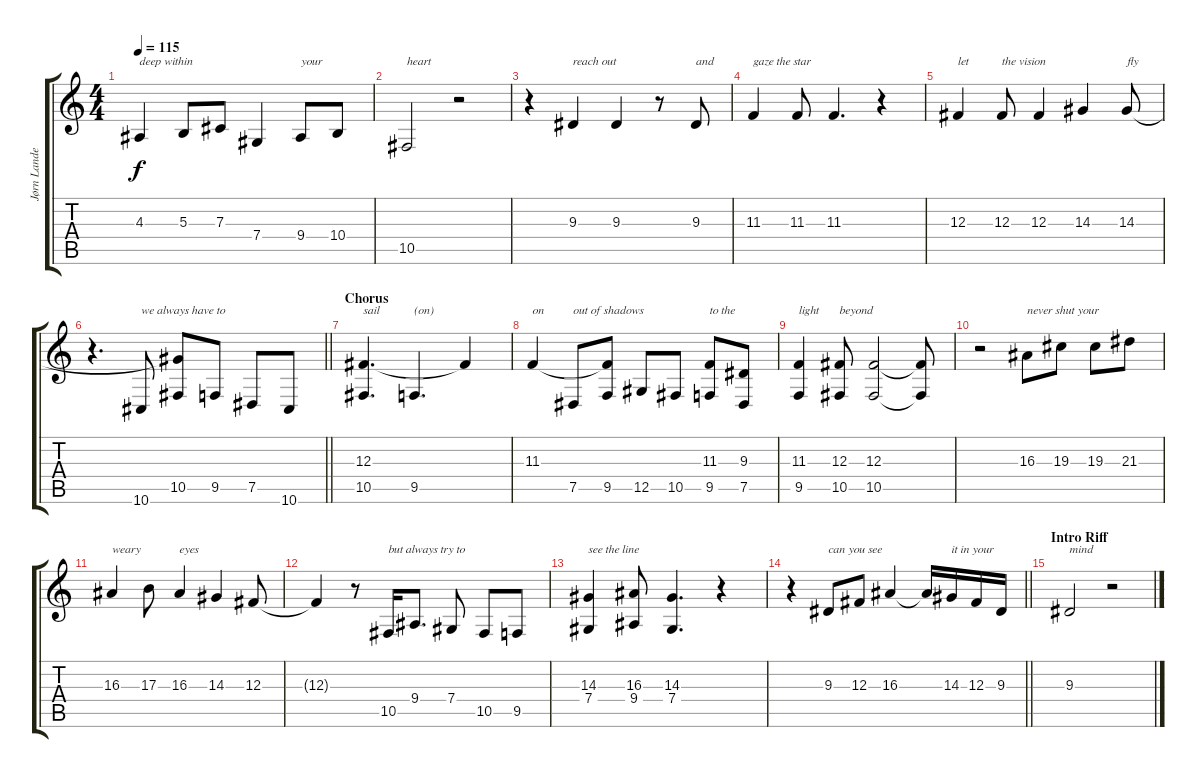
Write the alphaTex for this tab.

\track ("Jørn Lande (Vocals)" "Jørn Lande") {instrument lead6voice}
\staff {score tabs}
\tuning (Eb4 Bb3 Gb3 Db3 Ab2 Eb2) {hide}
\ts (4 4)
\tempo 115
\clef g2
\ks c
4.3.4{txt "deep within " dy f} 5.3.8 7.3.8 7.4.4 9.4.8{txt "your"} 10.4.8 |
10.5.2{txt "heart"} r.2 |
r.4 9.3.4{txt "reach out"} 9.3.4 r.8 9.3.8{txt "and"} |
11.3.4{txt "gaze the star"} 11.3.8 11.3.4{d} r.4 |
12.3.4{txt "let"} 12.3.8{txt "the vision"} 12.3.4 14.3.4 14.3.8{txt "fly"} |
\barLineRight lightlight
r.4{d} 10.6.8{txt "we always have to"} (14.3{t} 10.5).8 9.5.8 7.5.8 10.6.8 |
\section ("" "Chorus")
(12.3 10.5).4{d txt "sail"} 9.5.4{d txt "(on)"} 12.3{t}.4 |
11.3.4{txt "on"} 7.5.8{txt "out of shadows "} (11.3{t} 9.5).8 12.5.8 10.5.8 (11.3 9.5).8{txt "to the"} (9.3 7.5).8 |
(11.3 9.5).4{txt "light"} (12.3 10.5).8{txt "beyond"} (12.3 10.5).2 (12.3{t} 10.5{t}).8 |
r.2 16.3.8{txt "never shut your"} 19.3.8 19.3.8 21.3.8 |
16.3.4{txt "weary"} 17.3.8 16.3.4{txt "eyes"} 14.3.4 12.3.8 |
12.3{t}.4 r.8 10.5.16{txt "but always try to"} 9.4.8{d} 7.4.8 10.5.8 9.5.8 |
(14.3 7.4).4{txt "see the line"} (16.3 9.4).8 (14.3 7.4).4{d} r.4 |
\barLineRight lightlight
r.4 9.3.8{txt "can you see"} 12.3.8 16.3.4 16.3{t}.16 14.3.16{txt "it in your"} 12.3.16 9.3.16 |
\section ("" "Intro Riff")
9.3.2{txt "mind"} r.2
